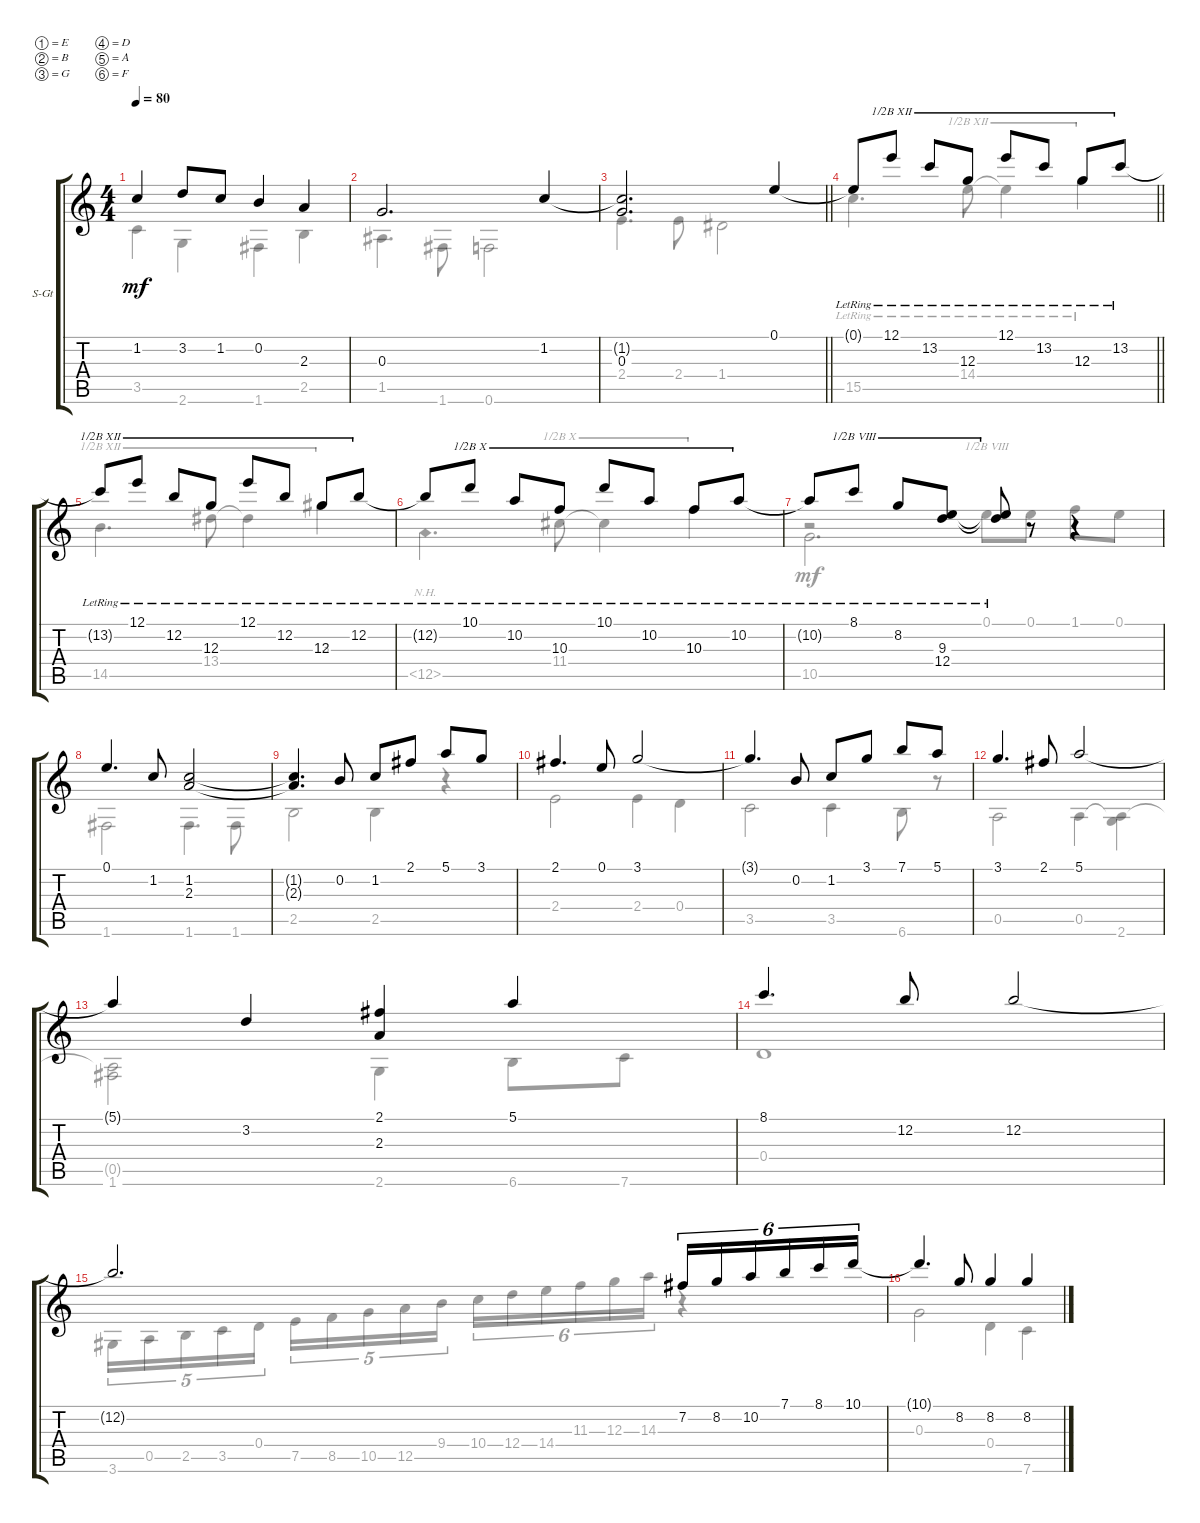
\defaultSystemsLayout 4
\bracketExtendMode groupsimilarinstruments
\firstSystemTrackNameOrientation horizontal
\otherSystemsTrackNameOrientation horizontal
\track ("Steel Guitar" "S-Gt") {instrument acousticguitarsteel}
\staff {score tabs}
\tuning (E4 B3 G3 D3 A2 F2)
\voice
\ts (4 4)
\tempo 80
\clef g2
\scale
0.365217
\ks aminor
1.2.4{dy mf} 3.2.8 1.2.8 0.2.4 2.3.4 |
\scale
0.318182 0.3.2{d} 1.2.4 |
\scale
0.363636
\barLineRight lightlight
(1.2{t} 0.3).2{d} 0.1.4 |
\scale
0.318182
\barLineRight lightlight
0.1{lr t}.8 12.1{lr}.8{barre (12 half)} 13.2{lr}.8{barre (12 half)} 12.3{lr}.8{barre (12 half)} 12.1{lr}.8{barre (12 half)} 13.2{lr}.8{barre (12 half)} 12.3{lr}.8{barre (12 half)} 13.2{lr}.8{barre (12 half)} |
\scale
0.328947 13.2{lr t}.8{barre (12 half)} 12.1{lr}.8{barre (12 half)} 12.2{lr}.8{barre (12 half)} 12.3{lr}.8{barre (12 half)} 12.1{lr}.8{barre (12 half)} 12.2{lr}.8{barre (12 half)} 12.3{lr}.8{barre (12 half)} 12.2{lr}.8{barre (12 half)} |
\scale
0.328947 12.2{lr t}.8 10.1{lr}.8{barre (10 half)} 10.2{lr}.8{barre (10 half)} 10.3{lr}.8{barre (10 half)} 10.1{lr}.8{barre (10 half)} 10.2{lr}.8{barre (10 half)} 10.3{lr}.8{barre (10 half)} 10.2{lr}.8{barre (10 half)} |
\scale
0.342105 10.2{lr t}.8 8.1{lr}.8{barre (8 half)} 8.2{lr}.8{barre (8 half)} (9.3{lr} 12.4{lr}).8{barre (8 half)} (9.3{lr t} 12.4{lr t}).8{barre (8 half)} r.8 r.4 |
\scale
0.313433 0.1.4{d} 1.2.8 (2.3 1.2).2 |
\scale
0.373134 (1.2{t} 2.3{t}).4{d} 0.2.8 1.2.8 2.1.8 5.1.8 3.1.8 |
\scale
0.313433 2.1.4{d} 0.1.8 3.1.2 |
\scale
0.363636 3.1{t}.4{d} 0.2.8 1.2.8 3.1.8 7.1.8 5.1.8 |
\scale
0.318182 3.1.4{d} 2.1.8 5.1.2 |
\scale
0.318182 5.1{t}.4 3.2.4 (2.3 2.1).4 5.1.4 |
\scale
0.22438 8.1.4{d} 12.2.8 12.2.2 |
\scale
0.594391 12.2{t}.2{d} 7.2.16{tu (6 4)} 8.2.16{tu (6 4)} 10.2.16{tu (6 4)} 7.1.16{tu (6 4)} 8.1.16{tu (6 4)} 10.1.16{tu (6 4)} |
\scale
0.18123 10.1{t}.4{d} 8.2.8 8.2.4 8.2.4
\voice
\clef g2
\ottava regular
\simile none
\scale
0.365217
\ks aminor
3.5{t}.4{dy mf} 2.6.4 1.6.4 2.5.4 |
\scale
0.318182 1.5.4{d} 1.6.8 0.6.2 |
\scale
0.363636
\barLineRight lightlight
2.4.4{d} 2.4.8 1.4.2 |
\scale
0.318182
\barLineRight lightlight
15.5{lr}.4{d} 14.4{lr}.8{barre (12 half)} 14.4{lr t}.4{barre (12 half)} 12.3{lr}.4{barre (12 half)} |
\scale
0.328947 14.5.4{d barre (12 half)} 13.4.8{barre (12 half)} 13.4{t}.4{barre (12 half)} 13.3.4{barre (12 half)} |
\scale
0.328947 12.5{nh}.4{d} 11.4.8{barre (10 half)} 11.4{t}.4{barre (10 half)} 10.3.4{barre (10 half)} |
\scale
0.342105 r.2 0.1.8{barre (8 half)} 0.1.8 1.1.8 0.1.8 |
\scale
0.313433 1.6.2 1.6.4{d} 1.6.8 |
\scale
0.373134 2.5.2 2.5.4 r.4 |
\scale
0.313433 2.4.2 2.4.4 0.4.4 |
\scale
0.363636 3.5.2 3.5.4 6.6.8 r.8 |
\scale
0.318182 0.5.2 0.5.4 (0.5{t} 2.6).4 |
\scale
0.318182 (0.5{t} 1.6).2 2.6.4 6.6.8 7.6.8 |
\scale
0.22438 0.4.1 |
\scale
0.594391 3.6.16{tu (5 4)} 0.5.16{tu (5 4)} 2.5.16{tu (5 4)} 3.5.16{tu (5 4)} 0.4.16{tu (5 4)} 7.5.16{tu (5 4)} 8.5.16{tu (5 4)} 10.5.16{tu (5 4)} 12.5.16{tu (5 4)} 9.4.16{tu (5 4)} 10.4.16{tu (6 4)} 12.4.16{tu (6 4)} 14.4.16{tu (6 4)} 11.3.16{tu (6 4)} 12.3.16{tu (6 4)} 14.3.16{tu (6 4)} r.4 |
\scale
0.18123 0.3.2 0.4.4 7.6.4
\voice
\clef g2
\ottava regular
\simile none
\scale
0.365217
\ks aminor
|
\scale
0.318182 |
\scale
0.363636
\barLineRight lightlight
|
\scale
0.318182
\barLineRight lightlight
|
\scale
0.328947 |
\scale
0.328947 |
\scale
0.342105 10.5.2{d} r.4 |
\scale
0.313433 |
\scale
0.373134 |
\scale
0.313433 |
\scale
0.363636 |
\scale
0.318182 |
\scale
0.318182 |
\scale
0.22438 |
\scale
0.594391 |
\scale
0.18123
